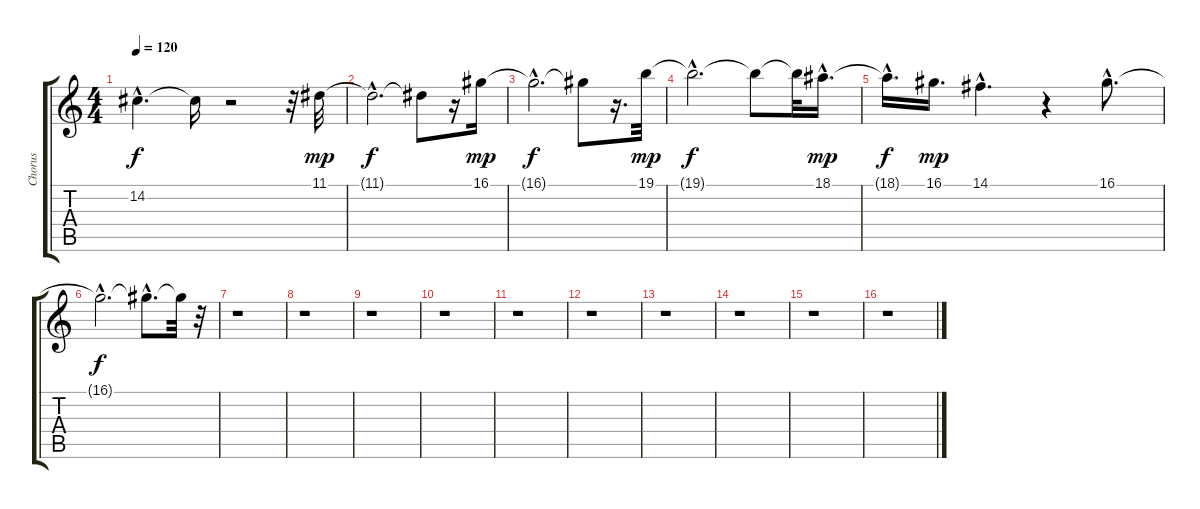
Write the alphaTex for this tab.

\track ("Chorus" "Chorus") {instrument oboe}
\staff {score tabs}
\tuning (E4 B3 G3 D3 A2 E2) {hide}
\ts (4 4)
\tempo 120
\clef g2
\ks c
14.2{hac t}.4{d dy f} 14.2{t}.16 r.2 r.32 11.1.32{dy mp} |
11.1{hac t}.2{d dy f} 11.1{t}.8 r.16 16.1.16{dy mp} |
16.1{hac t}.2{d dy f} 16.1{t}.8 r.16{d} 19.1.32{dy mp} |
19.1{hac t}.2{d dy f} 19.1{t}.8 19.1{t}.32 18.1{hac}.16{d dy mp} |
18.1{hac t}.16{d dy f} 16.1.16{d dy mp} 14.1{hac}.4{d} r.4 16.1{hac}.8{d} |
16.1{hac t}.2{d dy f} 16.1{hac t}.8{d} 16.1{t}.32 r.32 |
r.1 |
r.1 |
r.1 |
r.1 |
r.1 |
r.1 |
r.1 |
r.1 |
r.1 |
r.1
